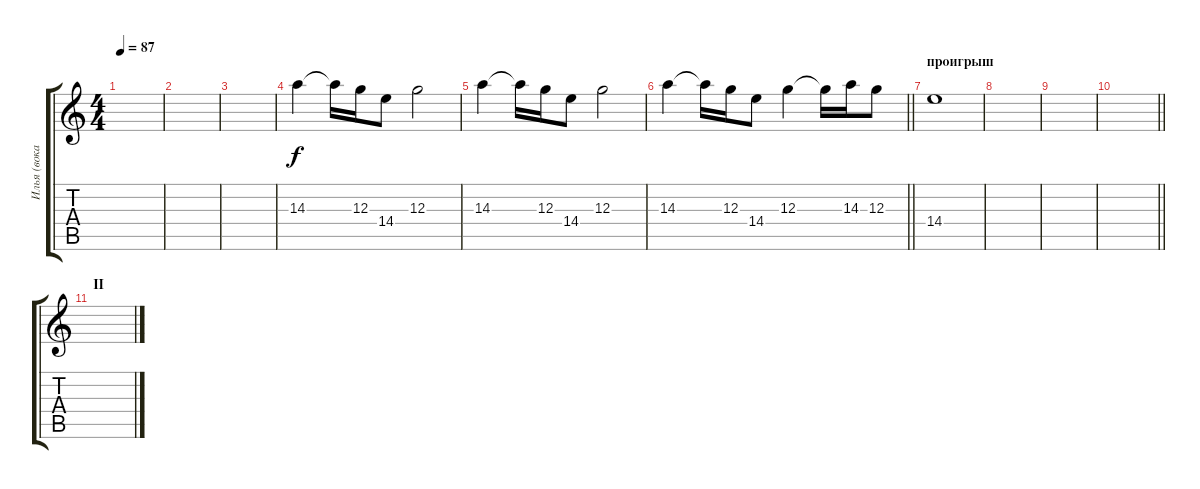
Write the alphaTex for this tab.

\track ("Илья (вокал)" "Илья (вока") {instrument slapbass1}
\staff {score tabs}
\tuning (E4 B3 G3 D3 A2 E2) {hide}
\ts (4 4)
\tempo 87
\clef g2
\ks c
|
|
|
14.3.4 14.3{t}.16 12.3.16 14.4.8 12.3.2 |
14.3.4 14.3{t}.16 12.3.16 14.4.8 12.3.2 |
\barLineRight lightlight
14.3.4 14.3{t}.16 12.3.16 14.4.8 12.3.4 12.3{t}.16 14.3.16 12.3.8 |
\section ("" "проигрыш")
14.4.1 |
|
|
\barLineRight lightlight
|
\section ("" "II")
